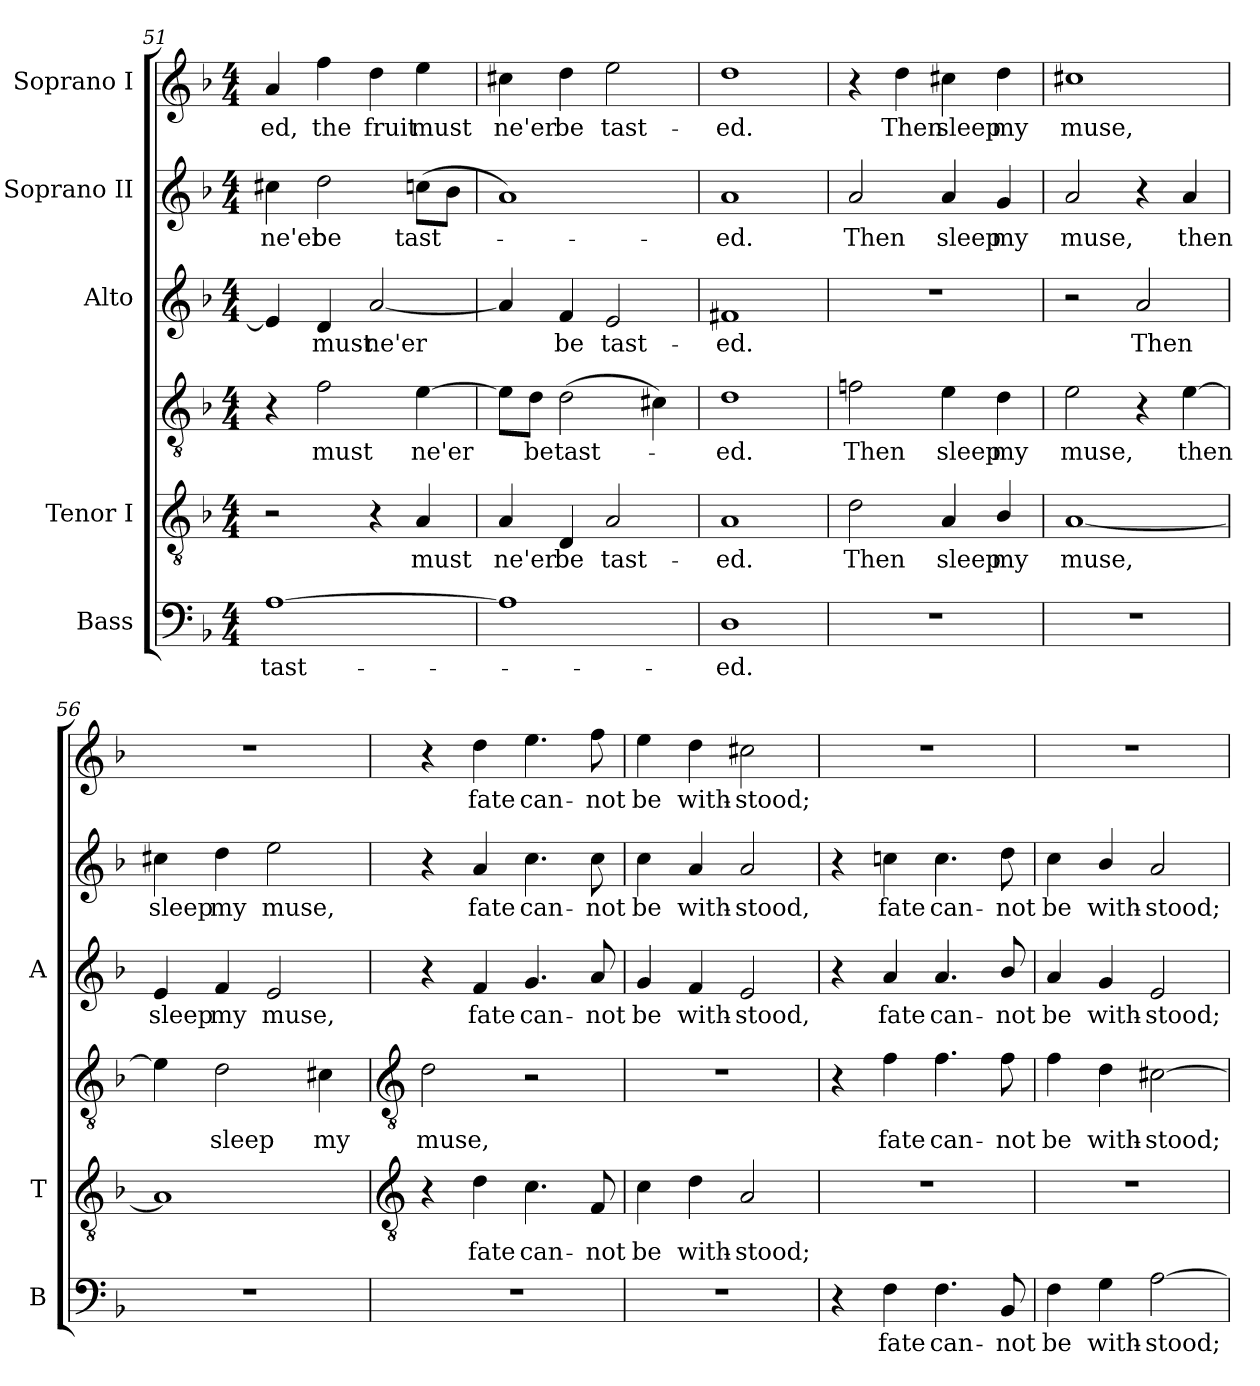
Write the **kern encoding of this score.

**kern	**text	**kern	**text	**kern	**text	**kern	**text	**kern	**text	**kern	**text
*part5	*part5	*part4	*part4	*part4	*part4	*part3	*part3	*part2	*part2	*part1	*part1
*staff6	*staff6	*staff5	*staff5	*staff4	*staff4	*staff3	*staff3	*staff2	*staff2	*staff1	*staff1
*I"Bass	*	*I"Tenor I	*	*	*	*I"Alto	*	*I"Soprano II	*	*I"Soprano I	*
*I'B	*	*I'T	*	*	*	*I'A	*	*	*	*	*
!!LO:LB:g=z
*clefF4	*	*clefGv2	*	*clefGv2	*	*clefG2	*	*clefG2	*	*clefG2	*
*k[b-]	*	*k[b-]	*	*k[b-]	*	*k[b-]	*	*k[b-]	*	*k[b-]	*
*F:	*	*F:	*	*F:	*	*F:	*	*F:	*	*F:	*
*M4/4	*	*M4/4	*	*M4/4	*	*M4/4	*	*M4/4	*	*M4/4	*
=51	=51	=51	=51	=51	=51	=51	=51	=51	=51	=51	=51
!	!LO:LY:b	!	!	!	!	!	!	!	!LO:LY:b	!	!LO:LY:b
[1A	tast-	2r	.	4r	.	4e]	.	4cc#X	ne'er	4a	ed,
!	!	!	!	!	!LO:LY:b	!	!LO:LY:b	!	!LO:LY:b	!	!LO:LY:b
.	.	.	.	2f	must	4d	must	2dd	be	4ff	the
!	!	!	!	!	!	!	!LO:LY:b	!	!	!	!LO:LY:b
.	.	4r	.	.	.	[2a	ne'er	.	.	4dd	fruit
!	!	!	!LO:LY:b	!	!LO:LY:b	!	!	!	!LO:LY:b	!	!LO:LY:b
.	.	4A	must	[4e	ne'er	.	.	(>8ccnL	tast-	4ee	must
.	.	.	.	.	.	.	.	8b-J	.	.	.
=52	=52	=52	=52	=52	=52	=52	=52	=52	=52	=52	=52
!	!	!	!LO:LY:b	!	!	!	!	!	!	!	!LO:LY:b
1A]	.	4A	ne'er	8e\L]	.	4a]	.	1a)	.	4cc#X	ne'er
!	!	!	!	!	!LO:LY:b	!	!	!	!	!	!
.	.	.	.	8d\J	be	.	.	.	.	.	.
!	!	!	!LO:LY:b	!	!LO:LY:b	!	!LO:LY:b	!	!	!	!LO:LY:b
.	.	4D	be	(>2d	tast-	4f	be	.	.	4dd	be
!	!	!	!LO:LY:b	!	!	!	!LO:LY:b	!	!	!	!LO:LY:b
.	.	2A	tast-	.	.	2e	tast-	.	.	2ee	tast-
.	.	.	.	4c#X)	.	.	.	.	.	.	.
=53	=53	=53	=53	=53	=53	=53	=53	=53	=53	=53	=53
!	!LO:LY:b	!	!LO:LY:b	!	!LO:LY:b	!	!LO:LY:b	!	!LO:LY:b	!	!LO:LY:b
1D	ed.	1A	ed.	1d	-ed.	1f#X	-ed.	1a	ed.	1dd	-ed.
=54	=54	=54	=54	=54	=54	=54	=54	=54	=54	=54	=54
!	!	!	!LO:LY:b	!	!LO:LY:b	!	!	!	!LO:LY:b	!	!
1r	.	2d	Then	2fn	Then	1r	.	2a	Then	4r	.
!	!	!	!	!	!	!	!	!	!	!	!LO:LY:b
.	.	.	.	.	.	.	.	.	.	4dd	Then
!	!	!	!LO:LY:b	!	!LO:LY:b	!	!	!	!LO:LY:b	!	!LO:LY:b
.	.	4A	sleep	4e	sleep	.	.	4a	sleep	4cc#X	sleep
!	!	!	!LO:LY:b	!	!LO:LY:b	!	!	!	!LO:LY:b	!	!LO:LY:b
.	.	4B-/	my	4d	my	.	.	4g	my	4dd	my
=55	=55	=55	=55	=55	=55	=55	=55	=55	=55	=55	=55
!	!	!	!LO:LY:b	!	!LO:LY:b	!	!	!	!LO:LY:b	!	!LO:LY:b
1r	.	[1A	muse,	2e	muse,	2r	.	2a	muse,	1cc#X	muse,
!	!	!	!	!	!	!	!LO:LY:b	!	!	!	!
.	.	.	.	4r	.	2a	Then	4r	.	.	.
!	!	!	!	!	!LO:LY:b	!	!	!	!LO:LY:b	!	!
.	.	.	.	[4e	then	.	.	4a	then	.	.
=56	=56	=56	=56	=56	=56	=56	=56	=56	=56	=56	=56
!	!	!	!	!	!	!	!LO:LY:b	!	!LO:LY:b	!	!
1r	.	1A]	.	4e]	.	4e	sleep	4cc#X	sleep	1r	.
!	!	!	!	!	!LO:LY:b	!	!LO:LY:b	!	!LO:LY:b	!	!
.	.	.	.	2d	sleep	4f	my	4dd	my	.	.
!	!	!	!	!	!	!	!LO:LY:b	!	!LO:LY:b	!	!
.	.	.	.	.	.	2e	muse,	2ee	muse,	.	.
!	!	!	!	!	!LO:LY:b	!	!	!	!	!	!
.	.	.	.	4c#X	my	.	.	.	.	.	.
!!LO:LB:g=z
=57	=57	=57	=57	=57	=57	=57	=57	=57	=57	=57	=57
*	*	*clefGv2	*	*clefGv2	*	*	*	*	*	*	*
!	!	!	!	!	!LO:LY:b	!	!	!	!	!	!
1r	.	4r	.	2d	muse,	4r	.	4r	.	4r	.
!	!	!	!LO:LY:b	!	!	!	!LO:LY:b	!	!LO:LY:b	!	!LO:LY:b
.	.	4d	fate	.	.	4f	fate	4a	fate	4dd	fate
!	!	!	!LO:LY:b	!	!	!	!LO:LY:b	!	!LO:LY:b	!	!LO:LY:b
.	.	4.c	can-	2r	.	4.g	can-	4.cc	can-	4.ee	can-
!	!	!	!LO:LY:b	!	!	!	!LO:LY:b	!	!LO:LY:b	!	!LO:LY:b
.	.	8F	-not	.	.	8a	-not	8cc	-not	8ff	-not
=58	=58	=58	=58	=58	=58	=58	=58	=58	=58	=58	=58
!	!	!	!LO:LY:b	!	!	!	!LO:LY:b	!	!LO:LY:b	!	!LO:LY:b
1r	.	4c	be	1r	.	4g	be	4cc	be	4ee	be
!	!	!	!LO:LY:b	!	!	!	!LO:LY:b	!	!LO:LY:b	!	!LO:LY:b
.	.	4d	with-	.	.	4f	with-	4a	with-	4dd	with-
!	!	!	!LO:LY:b	!	!	!	!LO:LY:b	!	!LO:LY:b	!	!LO:LY:b
.	.	2A	-stood;	.	.	2e	-stood,	2a	-stood,	2cc#X	-stood;
=59	=59	=59	=59	=59	=59	=59	=59	=59	=59	=59	=59
4r	.	1r	.	4r	.	4r	.	4r	.	1r	.
!	!LO:LY:b	!	!	!	!LO:LY:b	!	!LO:LY:b	!	!LO:LY:b	!	!
4F	fate	.	.	4f	fate	4a	fate	4ccn	fate	.	.
!	!LO:LY:b	!	!	!	!LO:LY:b	!	!LO:LY:b	!	!LO:LY:b	!	!
4.F	can-	.	.	4.f	can-	4.a	can-	4.cc	can-	.	.
!	!LO:LY:b	!	!	!	!LO:LY:b	!	!LO:LY:b	!	!LO:LY:b	!	!
8BB-	-not	.	.	8f	-not	8b-/	-not	8dd	-not	.	.
=60	=60	=60	=60	=60	=60	=60	=60	=60	=60	=60	=60
!	!LO:LY:b	!	!	!	!LO:LY:b	!	!LO:LY:b	!	!LO:LY:b	!	!
4F	be	1r	.	4f	be	4a	be	4cc	be	1r	.
!	!LO:LY:b	!	!	!	!LO:LY:b	!	!LO:LY:b	!	!LO:LY:b	!	!
4G	with-	.	.	4d	with-	4g	with-	4b-/	with-	.	.
!	!LO:LY:b	!	!	!	!LO:LY:b	!	!LO:LY:b	!	!LO:LY:b	!	!
[2A	-stood;	.	.	[2c#X	-stood;	2e	-stood;	2a	-stood;	.	.
=	=	=	=	=	=	=	=	=	=	=	=
*-	*-	*-	*-	*-	*-	*-	*-	*-	*-	*-	*-
